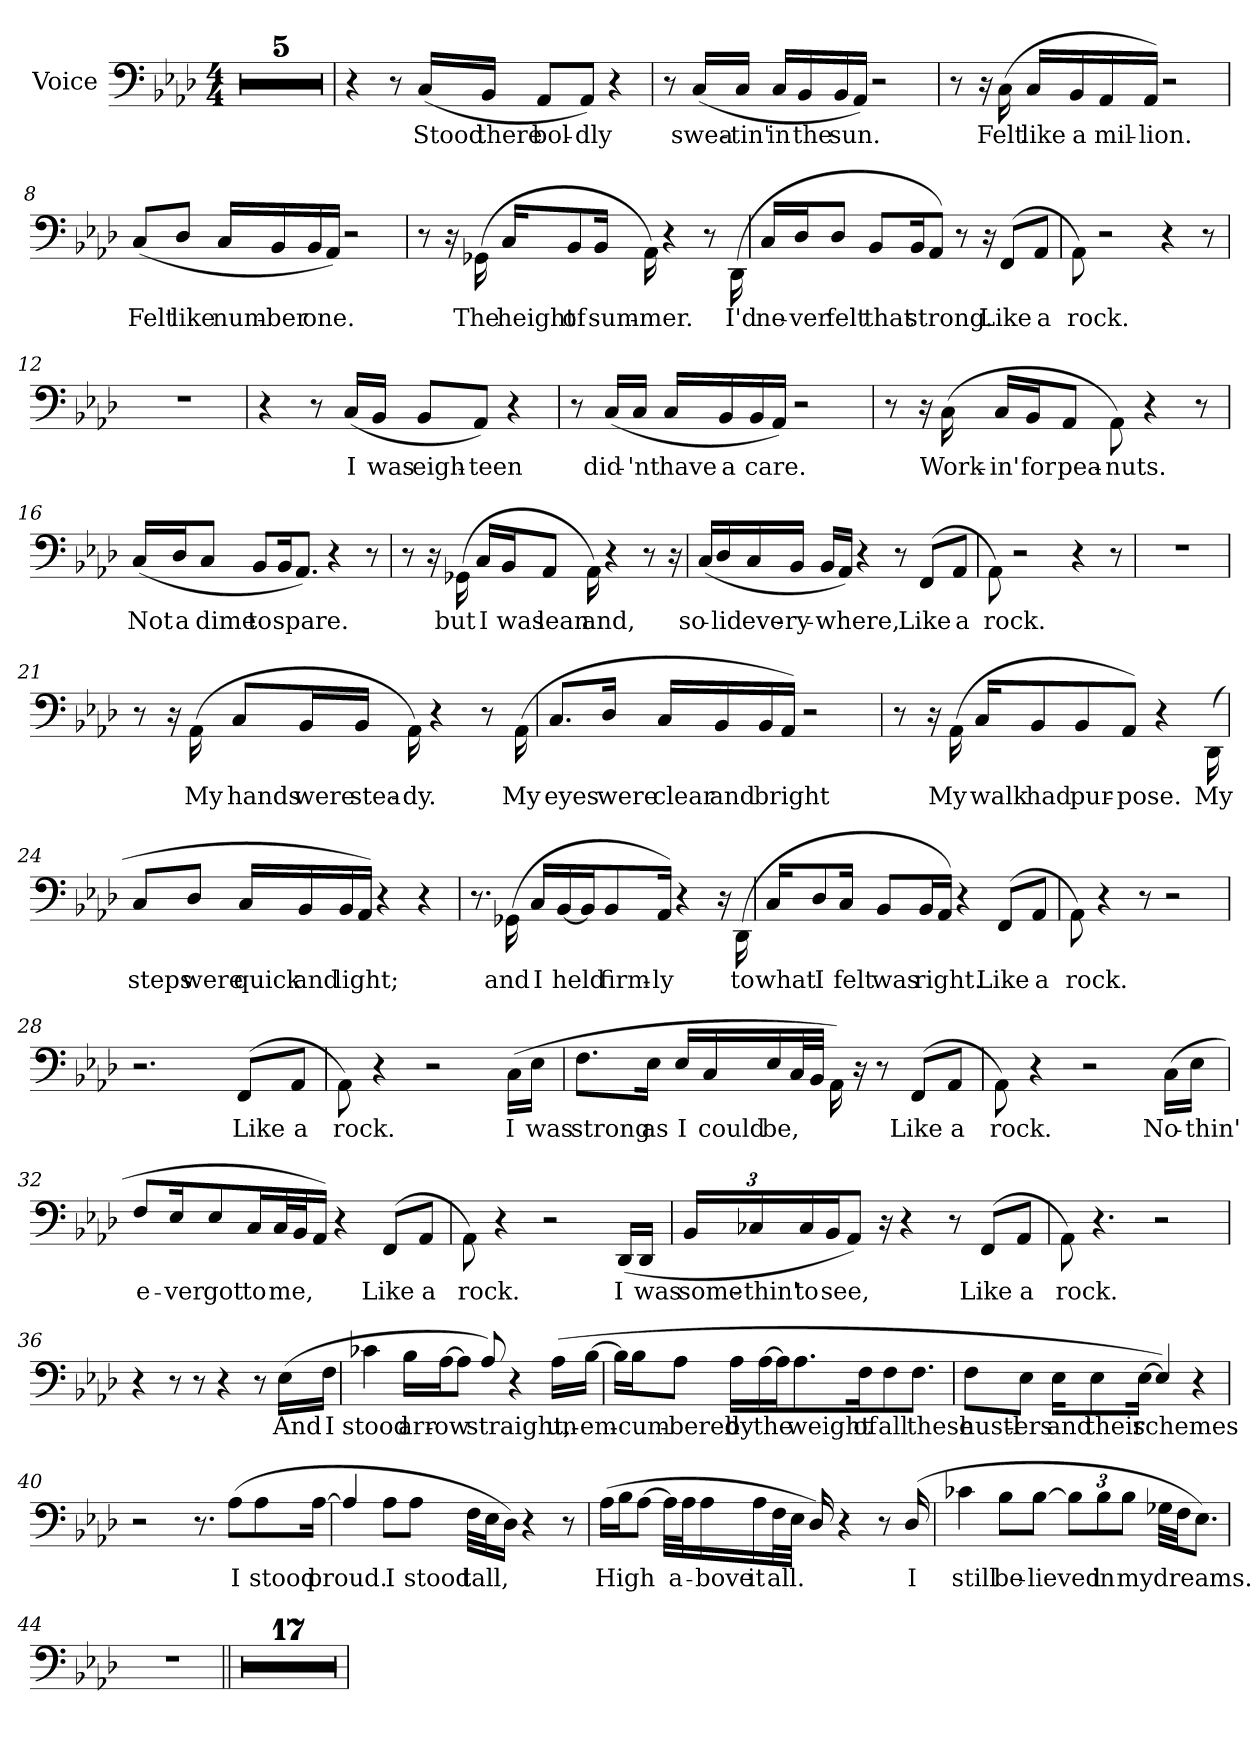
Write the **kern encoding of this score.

**kern	**text
*part1	*part1
*staff1	*staff1
*I"Voice	*
*I'Voice	*
*clefF4	*
*k[b-e-a-d-]	*
*M4/4	*
=	=
1r;<	.
=1	=1
1r	.
=2	=2
1r	.
=3	=3
1r	.
=4	=4
1r	.
=5	=5
4r	.
8r	.
!	!LO:LY:b
(<16C/LL	Stood
!	!LO:LY:b
16BB-/JJ	there
!	!LO:LY:b
8AA-/L	bol-
!	!LO:LY:b
8AA-/J)	-dly
4r	.
=6	=6
8r	.
!	!LO:LY:b
(<16C/LL	swea-
!	!LO:LY:b
16C/JJ	-tin'
!	!LO:LY:b
16C/LL	in
!	!LO:LY:b
16BB-/	the
!	!LO:LY:b
16BB-/	sun.
16AA-/JJ)	.
2r	.
=7	=7
8r	.
16r	.
!	!LO:LY:b
(>16C\	Felt
!	!LO:LY:b
16C/LL	like
!	!LO:LY:b
16BB-/	a
!	!LO:LY:b
16AA-/	mil-
!	!LO:LY:b
16AA-/JJ)	-lion.
2r	.
=8	=8
!	!LO:LY:b
(<8C/L	Felt
!	!LO:LY:b
8D-/J	like
!	!LO:LY:b
16C/LL	num-
!	!LO:LY:b
16BB-/	-ber
!	!LO:LY:b
16BB-/	one.
16AA-/JJ)	.
2r	.
=9	=9
8r	.
16r	.
!	!LO:LY:b
(>16GG-X\	The
!	!LO:LY:b
16C/KL	height
!	!LO:LY:b
8BB-/	of
!	!LO:LY:b
16BB-/Jk	sum-
!	!LO:LY:b
16AA-\)	-mer.
4r	.
8r	.
!	!LO:LY:b
(>16DD-\	I'd
=10	=10
!	!LO:LY:b
16C/LL	ne-
!	!LO:LY:b
16D-/J	-ver
!	!LO:LY:b
8D-/J	felt
!	!LO:LY:b
8BB-/L	that
!	!LO:LY:b
16BB-/K	strong.
8AA-/J)	.
8r	.
16r	.
!	!LO:LY:b
(<8FF/L	Like
!	!LO:LY:b
8AA-/J	a
=11	=11
!	!LO:LY:b
8AA-\)	rock.
2r	.
4r	.
8r	.
=12	=12
1r	.
=13	=13
4r	.
8r	.
!	!LO:LY:b
(<16C/LL	I
!	!LO:LY:b
16BB-/JJ	was
!	!LO:LY:b
8BB-/L	eigh-
!	!LO:LY:b
8AA-/J)	-teen
4r	.
=14	=14
8r	.
!	!LO:LY:b
(<16C/LL	did-
!	!LO:LY:b
16C/JJ	-'nt
!	!LO:LY:b
16C/LL	have
!	!LO:LY:b
16BB-/	a
!	!LO:LY:b
16BB-/	care.
16AA-/JJ)	.
2r	.
=15	=15
8r	.
16r	.
!	!LO:LY:b
(>16C\	Work-
!	!LO:LY:b
16C/LL	-in'
!	!LO:LY:b
16BB-/J	for
!	!LO:LY:b
8AA-/J	pea-
!	!LO:LY:b
8AA-\)	-nuts.
4r	.
8r	.
=16	=16
!	!LO:LY:b
(<16C/LL	Not
!	!LO:LY:b
16D-/J	a
!	!LO:LY:b
8C/J	dime
!	!LO:LY:b
8BB-/L	to
!	!LO:LY:b
16BB-/K	spare.
8.AA-/J)	.
4r	.
8r	.
=17	=17
8r	.
16r	.
!	!LO:LY:b
(>16GG-X\	but
!	!LO:LY:b
16C/LL	I
!	!LO:LY:b
16BB-/J	was
!	!LO:LY:b
8AA-/J	lean
!	!LO:LY:b
16AA-\)	and,
4r	.
8r	.
16r	.
=18	=18
!	!LO:LY:b
(<16C/LL	so-
!	!LO:LY:b
16D-/	-lid
!	!LO:LY:b
16C/	eve-
!	!LO:LY:b
16BB-/JJ	-ry-
!	!LO:LY:b
16BB-/LL	-where,
16AA-/JJ)	.
4r	.
8r	.
!	!LO:LY:b
(<8FF/L	Like
!	!LO:LY:b
8AA-/J	a
=19	=19
!	!LO:LY:b
8AA-\)	rock.
2r	.
4r	.
8r	.
=20	=20
1r	.
=21	=21
8r	.
16r	.
!	!LO:LY:b
(>16AA-\	My
!	!LO:LY:b
8C/L	hands
!	!LO:LY:b
16BB-/L	were
!	!LO:LY:b
16BB-/JJ	stea-
!	!LO:LY:b
16AA-\)	-dy.
4r	.
8r	.
!	!LO:LY:b
(>16AA-\	My
=22	=22
!	!LO:LY:b
8.C/L	eyes
!	!LO:LY:b
16D-/Jk	were
!	!LO:LY:b
16C/LL	clear
!	!LO:LY:b
16BB-/	and
!	!LO:LY:b
16BB-/	bright
16AA-/JJ)	.
2r	.
=23	=23
8r	.
16r	.
!	!LO:LY:b
(>16AA-\	My
!	!LO:LY:b
16C/KL	walk
!	!LO:LY:b
8BB-/	had
!	!LO:LY:b
8BB-/	pur-
!	!LO:LY:b
8AA-/J)	-pose.
4r	.
!	!LO:LY:b
(>16DD-\	My
=24	=24
!	!LO:LY:b
8C/L	steps
!	!LO:LY:b
8D-/J	were
!	!LO:LY:b
16C/LL	quick
!	!LO:LY:b
16BB-/	and
!	!LO:LY:b
16BB-/	light;
16AA-/JJ)	.
4r	.
4r	.
=25	=25
8.r	.
!	!LO:LY:b
(>16GG-X\	and
!	!LO:LY:b
16C/LL	I
!	!LO:LY:b
[16BB-/	held
16BB-/J]	.
!	!LO:LY:b
8BB-/	firm-
!	!LO:LY:b
16AA-/Jk)	-ly
4r	.
16r	.
!	!LO:LY:b
(>16DD-\	to
=26	=26
!	!LO:LY:b
16C/KL	what
!	!LO:LY:b
8D-/	I
!	!LO:LY:b
16C/Jk	felt
!	!LO:LY:b
8BB-/L	was
!	!LO:LY:b
16BB-/L	right.
16AA-/JJ)	.
4r	.
!	!LO:LY:b
(<8FF/L	Like
!	!LO:LY:b
8AA-/J	a
=27	=27
!	!LO:LY:b
8AA-\)	rock.
4r	.
8r	.
2r	.
=28	=28
2.r	.
!	!LO:LY:b
(<8FF/L	Like
!	!LO:LY:b
8AA-/J	a
=29	=29
!	!LO:LY:b
8AA-\)	rock.
4r	.
2r	.
!	!LO:LY:b
(>16C\LL	I
!	!LO:LY:b
16E-\JJ	was
=30	=30
!	!LO:LY:b
8.F\L	strong
!	!LO:LY:b
16E-\Jk	as
!	!LO:LY:b
16E-/LL	I
!	!LO:LY:b
16C/	could
!	!LO:LY:b
16E-/	be,
32C/L	.
32BB-/JJJ	.
16AA-\)	.
16r	.
8r	.
!	!LO:LY:b
(<8FF/L	Like
!	!LO:LY:b
8AA-/J	a
=31	=31
!	!LO:LY:b
8AA-\)	rock.
4r	.
2r	.
!	!LO:LY:b
(>16C\LL	No-
!	!LO:LY:b
16E-\JJ	-thin'
=32	=32
!	!LO:LY:b
8F/L	e-
!	!LO:LY:b
16E-/K	-ver
!	!LO:LY:b
8E-/	got
!	!LO:LY:b
16C/L	to
!	!LO:LY:b
32C/L	me,
32BB-/J	.
16AA-/JJ)	.
4r	.
!	!LO:LY:b
(<8FF/L	Like
!	!LO:LY:b
8AA-/J	a
=33	=33
!	!LO:LY:b
8AA-\)	rock.
4r	.
2r	.
!	!LO:LY:b
(<16DD-/LL	I
!	!LO:LY:b
16DD-/JJ	was
=34	=34
*Xbrackettup	*
!	!LO:LY:b
24BB-/LL	some-
!	!LO:LY:b
24C-X/	-thin'
!	!LO:LY:b
24C-/	to
!	!LO:LY:b
16BB-/J	see,
8AA-/J)	.
16r	.
4r	.
8r	.
!	!LO:LY:b
(<8FF/L	Like
!	!LO:LY:b
8AA-/J	a
=35	=35
!	!LO:LY:b
8AA-\)	rock.
4.r	.
2r	.
=36	=36
4r	.
8r	.
8r	.
4r	.
8r	.
!	!LO:LY:b
(>16E-\LL	And
!	!LO:LY:b
16F\JJ	I
=37	=37
!	!LO:LY:b
4c-X\	stood
!	!LO:LY:b
16B-\LL	arr-
!	!LO:LY:b
[16A-\J	-ow
8A-\J]	.
!	!LO:LY:b
8A-/)	straight,
4r	.
!	!LO:LY:b
(>16A-\LL	un-
!	!LO:LY:b
[16B-\JJ	-em-
=38	=38
16B-\LL]	.
!	!LO:LY:b
16B-\J	-cum-
!	!LO:LY:b
8A-\J	-bered
!	!LO:LY:b
16A-\LL	by
!	!LO:LY:b
[16A-\	the
16A-\J]	.
!	!LO:LY:b
8.A-\	weight
!	!LO:LY:b
16F\K	of
!	!LO:LY:b
8F\	all
!	!LO:LY:b
8.F\J	these
=39	=39
!	!LO:LY:b
8F\L	hustl-
!	!LO:LY:b
8E-\J	-ers
!	!LO:LY:b
16E-\KL	and
!	!LO:LY:b
8E-\	their
!	!LO:LY:b
[16E-\Jk	schemes
4E-/])	.
4r	.
=40	=40
2r	.
8.r	.
!	!LO:LY:b
(>8A-\L	I
!	!LO:LY:b
8A-\	stood
!	!LO:LY:b
[16A-\Jk	proud.
=41	=41
4A-/]	.
!	!LO:LY:b
8A-\L	I
!	!LO:LY:b
8A-\J	stood
!	!LO:LY:b
32F\LLL	tall,
32E-\J	.
16D-\JJ)	.
4r	.
8r	.
=42	=42
!	!LO:LY:b
(>16A-\LL	High
16B-\J	.
[8A-\J	.
32A-\LLL]	.
!	!LO:LY:b
32A-\J	a-
!	!LO:LY:b
16A-\	-bove
!	!LO:LY:b
16A-\	it
!	!LO:LY:b
32F\L	all.
32E-\JJJ	.
16D-/)	.
4r	.
8r	.
!	!LO:LY:b
(<16D-/	I
=43	=43
!	!LO:LY:b
4c-X\	still
!	!LO:LY:b
8B-\L	be-
!	!LO:LY:b
[8B-\J	-lieved
12B-\L]	.
!	!LO:LY:b
12B-\	in
!	!LO:LY:b
12B-\J	my
!	!LO:LY:b
32G-X\LLL	dreams.
32F\JJ	.
8.E-\J)	.
=44	=44
1r	.
=45||	=45||
1r	.
=46	=46
1r	.
=47	=47
1r	.
=48	=48
1r	.
=49	=49
1r	.
=50	=50
1r	.
=51	=51
1r	.
=52	=52
1r	.
=53	=53
1r	.
=54	=54
1r	.
=55	=55
1r	.
=56	=56
1r	.
=57	=57
1r	.
=58	=58
1r	.
=59	=59
1r	.
=60	=60
1r	.
=61	=61
1r	.
=	=
*-	*-
